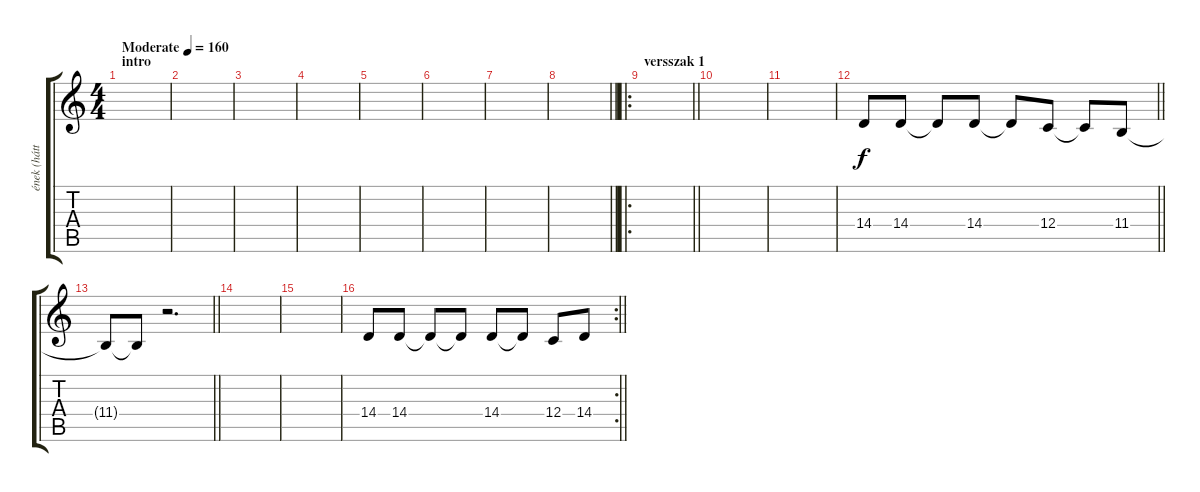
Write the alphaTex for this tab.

\track ("ének (háttér)" "ének (hátt") {instrument pad1newage}
\staff {score tabs}
\tuning (D4 A3 F3 C3 G2 C2) {hide}
\ts (4 4)
\section ("" "intro")
\tempo (160 "Moderate")
\clef g2
\ks c
|
|
|
|
|
|
|
\barLineRight lightlight
|
\ro
\section ("" "versszak 1")
\barLineRight lightlight
|
|
|
\barLineRight lightlight
14.4.8 14.4.8 14.4{t}.8 14.4.8 14.4{t}.8 12.4.8 12.4{t}.8 11.4.8 |
\barLineRight lightlight
11.4{t}.8 11.4{t}.8 r.2{d} |
|
|
\rc 2
\barLineRight lightlight
14.4.8 14.4.8 14.4{t}.8 14.4{t}.8 14.4.8 14.4{t}.8 12.4.8 14.4.8
